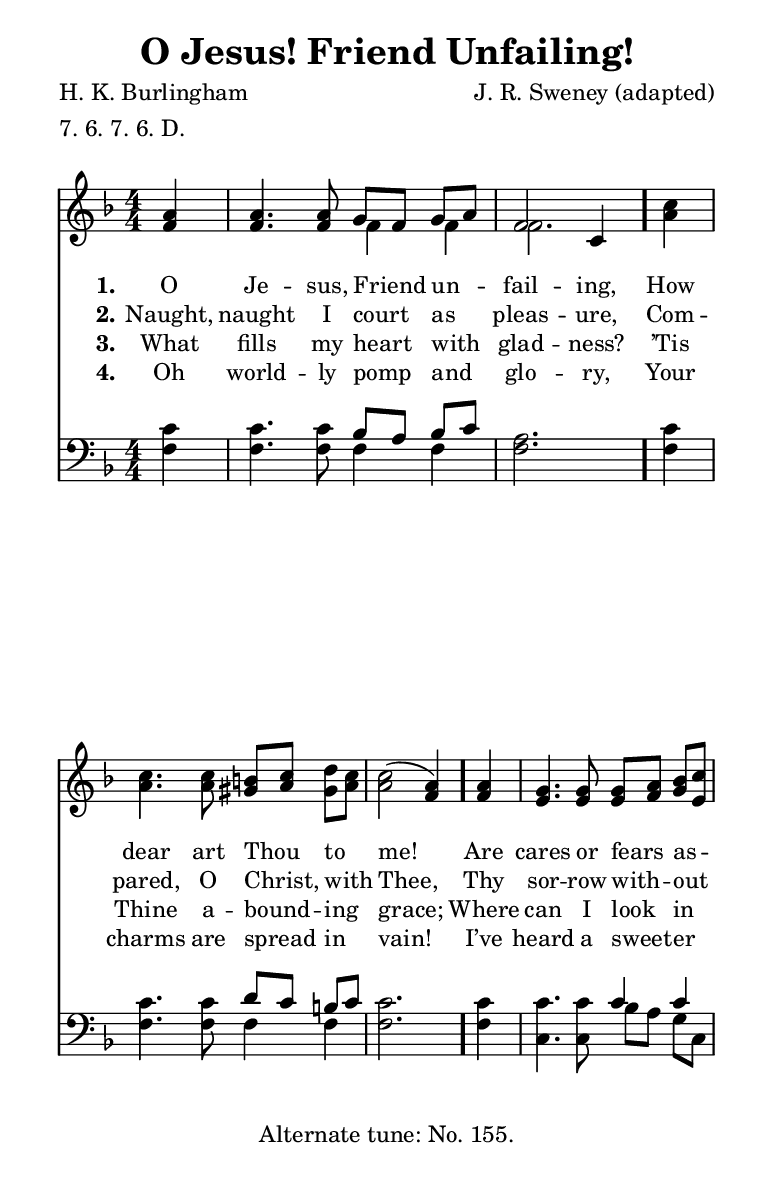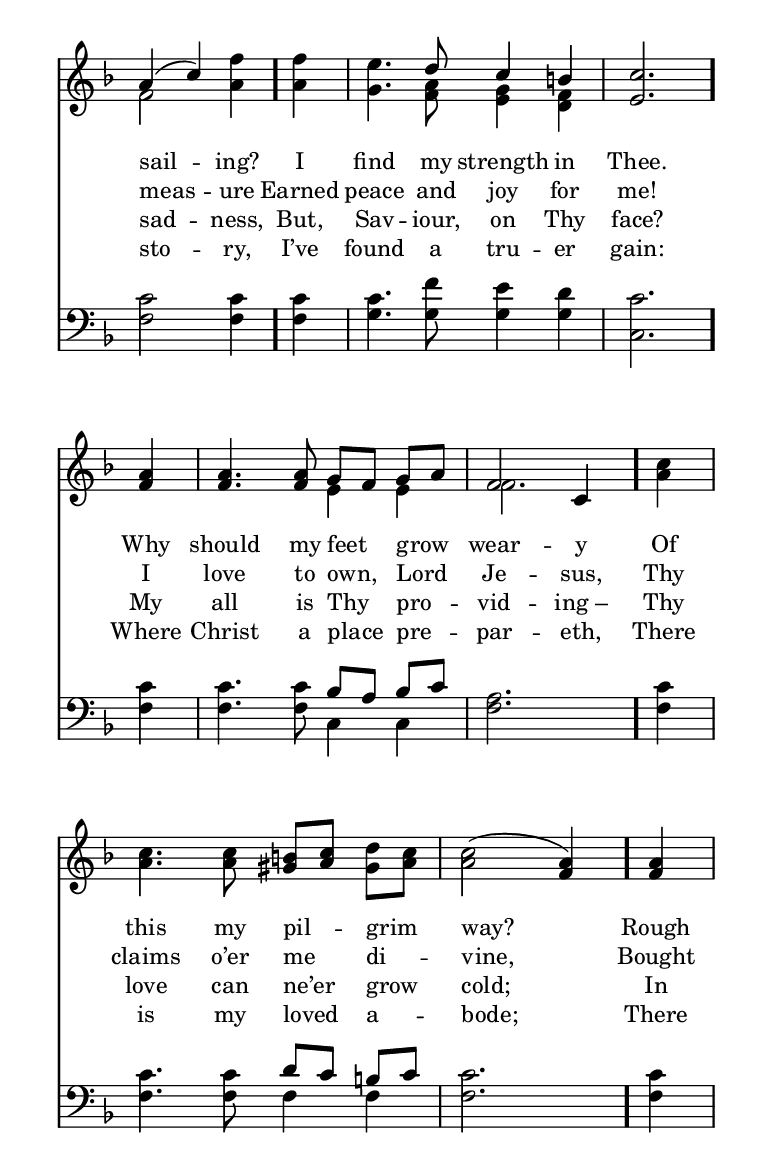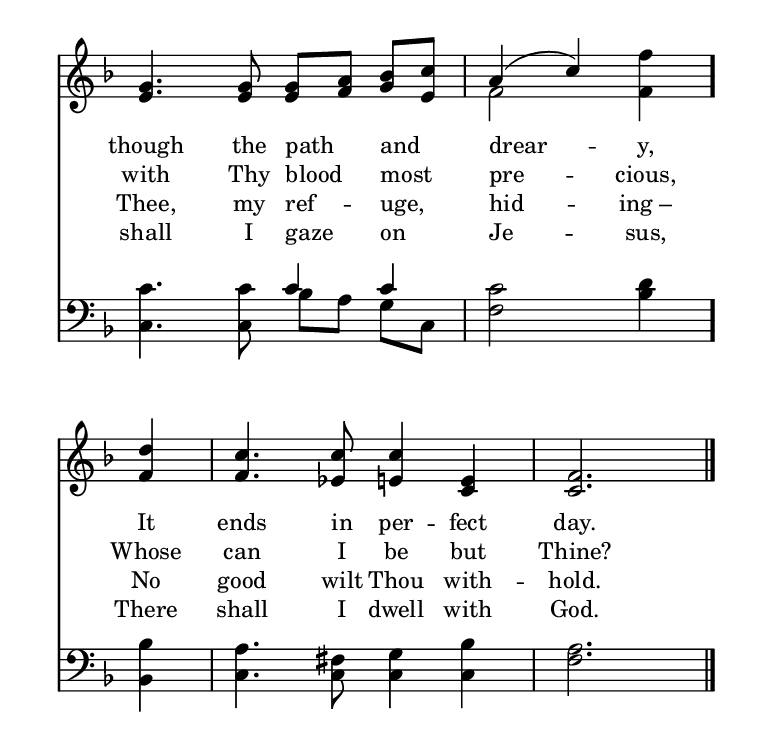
\include "common/global.ily"
\paper {
  \include "common/paper.ily"
  oddFooterMarkup = \markup { \fill-line { \on-the-fly \first-page "Alternate tune: No. 155." } }
}

\header{
  hymnnumber = "182"
  title = "O Jesus! Friend Unfailing!"
  tunename = "Joyful Pilgrims"
  meter = "7. 6. 7. 6. D."
  poet = "H. K. Burlingham"
  composer = "J. R. Sweney (adapted)"
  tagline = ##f
}

global = {
  \include "common/overrides.ily"
  \override Staff.TimeSignature.style = #'numbered
  \time 4/4
  \override Score.MetronomeMark.transparent = ##t % hide all fermata changes too
  \tempo 4=80
  \key f \major
  \partial 4
  \autoBeamOff
}

notesSoprano = {
\global
\relative c'' {

  a4 | a4. a8 g[ f] g[ a] | f2 c4
  c'4 | c4. c8 b[ c] d[ c] | c2( a4)
  a4 | g4. g8 g[ a] bes[ c] | a4( c) f
  f4 | e4. d8 c4 b | c2.
  a4 | a4. a8 g[ f] g[ a] | f2 c4
  c'4 | c4. c8 b[ c] d[ c] | c2( a4)
  a4 | g4. g8 g[ a] bes[ c] | a4( c) f
  d4 | c4. c8 c4 e, | f2.

  \bar "|."

}
}

notesAlto = {
\global
\relative e' {

  f4 | f4. f8 f4 f | f2. % instead of f2 f4, avoid overlap
  a4 | a4. a8 gis[ a] gis[ a] | a2( f4)
  f4 | e4. e8 e[ f] g[ e] | f2 a4
  a4 | g4. << f8 a >> << e4 g >> << d f >> | e2.
  f4 | f4. f8 e4 e | f2. % instead of f2 f4, avoid overlap
  a4 | a4. a8 gis[ a] gis[ a] | a2( f4)
  f4 | e4. e8 e[ f] g[ e] | f2 f4
  f4 | f4. ees8 e4 c | c2.

}
}

notesTenor = {
\global
\relative a {

  c4 | c4. c8 bes[ a] bes[ c] | a2.
  c4 | c4. c8 d[ c] b[ c] | c2.
  c4 | c4. c8 c4 c | c2 c4
  c4 | c4. f8 e4 d | c2.
  c4 | c4. c8 bes[ a] bes[ c] | a2.
  c4 | c4. c8 d[ c] b[ c] | c2.
  c4 | c4. c8 c4 c | c2 d4
  bes4 | a4. fis8 g4 bes | a2.

}
}

notesBass = {
\global
\relative f {

  f4 | f4. f8 f4 f | f2.
  f4 | f4. f8 f4 f | f2.
  f4 | c4. c8 bes'8[ a] g[ c,] | f2 f4
  f4 | g4. g8 g4 g | c,2.
  f4 | f4. f8 c4 c | f2.
  f4 | f4. f8 f4 f | f2.
  f4 | c4. c8 bes'8[ a] g[ c,] | f2 bes4
  bes,4 | c4. c8 c4 c | f2.

}
}

wordsA = \lyricmode {
\set stanza = "1."

O Je -- sus, Friend un -- fail -- ing, \bar "."
How dear art Thou to me! \bar "."
Are cares or fears as -- sail -- ing? \bar "."
I find my strength in Thee. \bar "."
Why should my feet grow wear -- y \bar "."
Of this my pil -- grim way? \bar "."
Rough though the path and drear -- y, \bar "."
It ends in per -- fect day. \bar "."

}

wordsB = \lyricmode {
\set stanza = "2."

Naught, naught I court as pleas -- ure,
Com -- pared, O Christ, with Thee,
Thy sor -- row with -- out meas -- ure
Earned peace and joy for me!
I love to own, Lord Je -- sus,
Thy claims o’er me di -- vine,
Bought with Thy blood most pre -- cious,
Whose can I be but Thine?

}

wordsC = \lyricmode {
\set stanza = "3."

What fills my heart with glad -- ness?
’Tis Thine a -- bound -- ing grace;
Where can I look in sad -- ness,
But, Sav -- iour, on Thy face?
My all is Thy pro -- vid -- ing_–
Thy love can ne’er grow cold;
In Thee, my ref -- uge, hid -- ing_–
No good wilt Thou with -- hold.

}

wordsD = \lyricmode {
\set stanza = "4."

Oh world -- ly pomp and glo -- ry,
Your charms are spread in vain!
I’ve heard a sweet -- er sto -- ry,
I’ve found a tru -- er gain:
Where Christ a place pre -- par -- eth,
There is my loved a -- bode;
There shall I gaze on Je -- sus,
There shall I dwell with God.

}

\score {
  \context ChoirStaff <<
    \context Staff = upper <<
      \set Staff.autoBeaming = ##f
      \set ChoirStaff.systemStartDelimiter = #'SystemStartBar
      \set ChoirStaff.printPartCombineTexts = ##f
      \partcombine #'(2 . 11) \notesSoprano \notesAlto
      \context NullVoice = sopranos { \voiceOne << \notesSoprano >> }
      \context Lyrics = one   \lyricsto sopranos \wordsA
      \context Lyrics = two   \lyricsto sopranos \wordsB
      \context Lyrics = three \lyricsto sopranos \wordsC
      \context Lyrics = four  \lyricsto sopranos \wordsD
    >>
    \context Staff = men <<
      \set Staff.autoBeaming = ##f
      \clef bass
      \set ChoirStaff.printPartCombineTexts = ##f
      \partcombine #'(2 . 11) \notesTenor \notesBass
    >>
  >>
  \layout {
    \include "common/layout.ily"
  }
  \midi{
    \include "common/midi.ily"
  }
}

\version "2.19.49"  % necessary for upgrading to future LilyPond versions.

% vi:set et ts=2 sw=2 ai nocindent syntax=lilypond:
